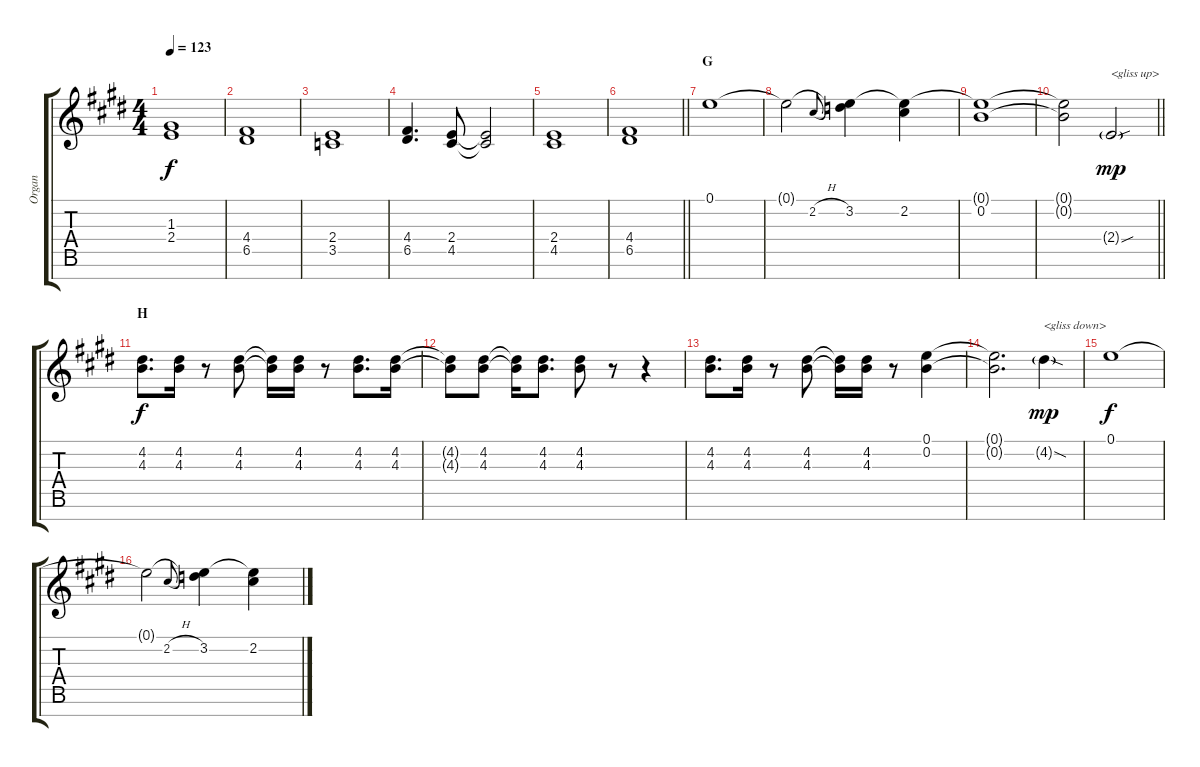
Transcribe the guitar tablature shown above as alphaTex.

\track ("Organ" "Organ") {instrument rockorgan}
\staff {score tabs}
\tuning (E5 B4 G4 D4 A3 E3 B2) {hide}
\ts (4 4)
\tempo 123
\clef g2
\ks e
(1.3 2.4).1{dy f} |
(4.4 6.5).1 |
(2.4 3.5).1 |
(4.4 6.5).4{d} (2.4 4.5).8 (2.4{t} 4.5{t}).2 |
(2.4 4.5).1 |
\barLineRight lightlight
(4.4 6.5).1 |
\section ("" "G")
0.1.1 |
0.1{t}.2 2.2{h}.8{gr onbeat} (0.1{t} 3.2).4 (0.1{t} 2.2).4 |
(0.1{t} 0.2).1 |
\barLineRight lightlight
(0.1{t} 0.2{t}).2 2.4{sou g}.2{txt "<gliss up>" dy mp} |
\section ("" "H")
(4.2 4.3).8{d dy f} (4.2 4.3).16 r.8 (4.2 4.3).8 (4.2{t} 4.3{t}).16 (4.2 4.3).16 r.8 (4.2 4.3).8{d} (4.2 4.3).16 |
(4.2{t} 4.3{t}).8 (4.2 4.3).8 (4.2{t} 4.3{t}).16 (4.2 4.3).8{d} (4.2 4.3).8 r.8 r.4 |
(4.2 4.3).8{d} (4.2 4.3).16 r.8 (4.2 4.3).8 (4.2{t} 4.3{t}).16 (4.2 4.3).16 r.8 (0.1 0.2).4 |
(0.1{t} 0.2{t}).2{d} 4.2{sod g}.4{txt "<gliss down>" dy mp} |
0.1.1{dy f} |
0.1{t}.2 2.2{h}.8{gr onbeat} (0.1{t} 3.2).4 (0.1{t} 2.2).4
